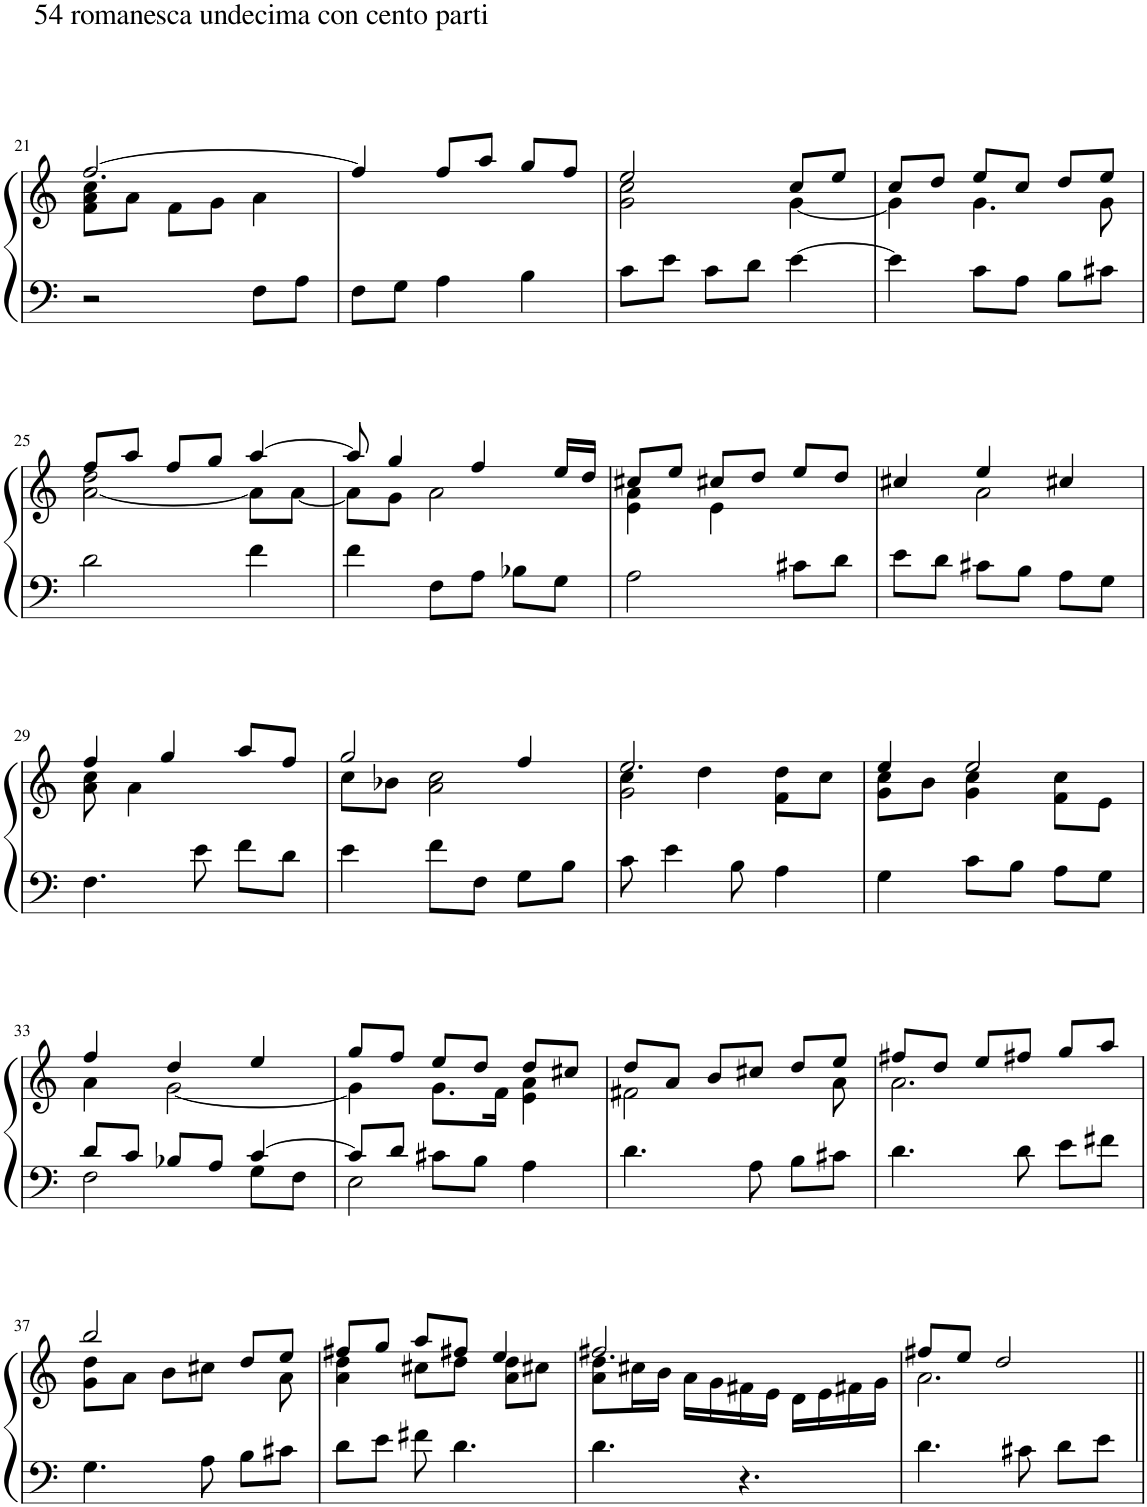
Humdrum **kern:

**kern	**kern
*part1	*part1
*staff2	*staff1
*I"Piano	*
*I'Pno.	*
!!LO:PB:g=z
*clefF4	*clefG2
*k[]	*k[]
*M3/4	*M3/4
=21	=21
*	*^
!	!LO:TX:a:t=54 romanesca undecima con cento parti	!
!LO:TX:a:t=54 romanesca undecima con cento parti	!	!
2r	[2.ff/	8f\ 8a\ 8cc\L
.	.	8a\J
.	.	8f\L
.	.	8g\J
8F\L	.	4a\
8A\J	.	.
*	*v	*v
=22	=22
8F\L	4ff/]
8G\J	.
4A\	8ff/L
.	8aa/J
4B\	8gg/L
.	8ff/J
=23	=23
*	*^
8c\L	2ee/	2g\ 2cc\
8e\J	.	.
8c\L	.	.
8d\J	.	.
[4e\	8cc/L	[4g\
.	8ee/J	.
=24	=24	=24
4e\]	8cc/L	4g\]
.	8dd/J	.
8c\L	8ee/L	4.g\
8A\J	8cc/J	.
8B\L	8dd/L	.
8c#X\J	8ee/J	8g\
!!LO:LB:g=z	!!
=25	=25	=25
2d\	8ff/L	[2a\ 2dd\
.	8aa/J	.
.	8ff/L	.
.	8gg/J	.
4f\	[4aa/	8a\L]
.	.	[8a\J
=26	=26	=26
4f\	8aa/]	8a\L]
.	4gg/	8g\J
8F\L	.	2a\
8A\J	4ff/	.
8B-X\L	.	.
8G\J	16ee/LL	.
.	16dd/JJ	.
=27	=27	=27
2A\	8cc#X/L	4e\ 4a\
.	8ee/J	.
.	8cc#X/L	4e\
.	8dd/J	.
8c#X\L	8ee/L	4ryy
8d\J	8dd/J	.
=28	=28	=28
8e\L	4cc#X/	4ryy
8d\J	.	.
8c#X\L	4ee/	2a\
8B\J	.	.
8A\L	4cc#X/	.
8G\J	.	.
!!LO:LB:g=z	!!
=29	=29	=29
4.F\	4ff/	8a\ 8cc\
.	.	4a\
.	4gg/	.
8e\	.	4.ryy
8f\L	8aa/L	.
8d\J	8ff/J	.
=30	=30	=30
4e\	2gg/	8cc\L
.	.	8b-X\J
8f\L	.	2a\ 2cc\
8F\J	.	.
8G\L	4ff/	.
8B\J	.	.
=31	=31	=31
*	*	*^
8c\	2.ee/	2g\	4cc\
4e\	.	.	.
.	.	.	4dd\
8B\	.	.	.
4A\	.	8dd\L	4f\
.	.	8cc\J	.
*	*	*v	*v
=32	=32	=32
4G\	4ee/	8g\ 8cc\L
.	.	8b\J
8c\L	2ee/	4g\ 4cc\
8B\J	.	.
8A\L	.	8f\ 8cc\L
8G\J	.	8e\J
!!LO:LB:g=z	!!
=33	=33	=33
*^	*	*
*	*^	*	*
8d/L	2F\	2ryy	4ff/	4a\
8c/J	.	.	.	.
8B-X/L	.	.	4dd/	[2g\
8A/J	.	.	.	.
8G\L	4ryy	[4c/	4ee/	.
8F\J	.	.	.	.
=34	=34	=34	=34	=34
2E\	4ryy	8c/L]	8gg/L	4g\]
.	.	8d/J	8ff/J	.
.	8c#X\L	2ryy	8ee/L	8.g\L
.	8B\J	.	8dd/J	.
.	.	.	.	16f\Jk
4A\	4ryy	.	8dd/L	4e\ 4a\
.	.	.	8cc#X/J	.
*v	*v	*v	*	*
=35	=35	=35
4.d\	8dd/L	2f#X\
.	8a/J	.
.	8b/L	.
8A\	8cc#X/J	.
8B\L	8dd/L	8ryy
8c#X\J	8ee/J	8a\
=36	=36	=36
4.d\	8ff#X/L	2.a\
.	8dd/J	.
.	8ee/L	.
8d\	8ff#X/J	.
8e\L	8gg/L	.
8f#X\J	8aa/J	.
!!LO:LB:g=z	!!
=37	=37	=37
4.G\	2bb/	8g\ 8dd\L
.	.	8a\J
.	.	8b\L
8A\	.	8cc#X\J
8B\L	8dd/L	8ryy
8c#X\J	8ee/J	8a\
=38	=38	=38
8d\L	8ff#X/L	4a\ 4dd\
8e\J	8gg/J	.
8f#X\	8aa/L	8cc#X\L
4.d\	8ff#X/J	8dd\J
.	4ee/	8a\ 8dd\L
.	.	8cc#X\J
=39	=39	=39
4.d\	2.ff#X/	8a\ 8dd\L
.	.	16cc#X\L
.	.	16b\JJ
.	.	16a\LL
.	.	16g\
4.r	.	16f#X\
.	.	16e\JJ
.	.	16d\LL
.	.	16e\
.	.	16f#X\
.	.	16g\JJ
=40	=40	=40
4.d\	8ff#X/L	2.a\
.	8ee/J	.
.	2dd/	.
8c#X\	.	.
8d\L	.	.
8e\J	.	.
*	*v	*v
=||	=||
*-	*-
